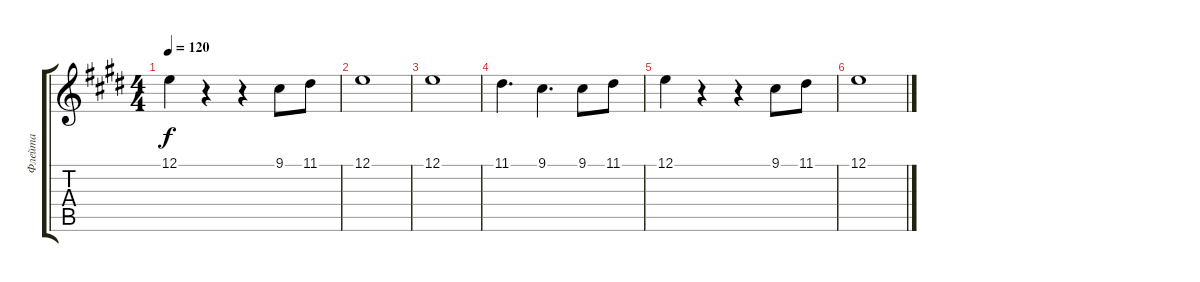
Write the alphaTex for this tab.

\track ("Флейта" "Флейта") {instrument piccolo}
\staff {score tabs}
\tuning (E4 B3 G3 D3 A2 E2) {hide}
\ts (4 4)
\tempo 120
\clef g2
\ks e
12.1.4{dy f} r.4 r.4 9.1.8 11.1.8 |
12.1.1 |
12.1.1 |
11.1.4{d} 9.1.4{d} 9.1.8 11.1.8 |
12.1.4 r.4 r.4 9.1.8 11.1.8 |
12.1.1
